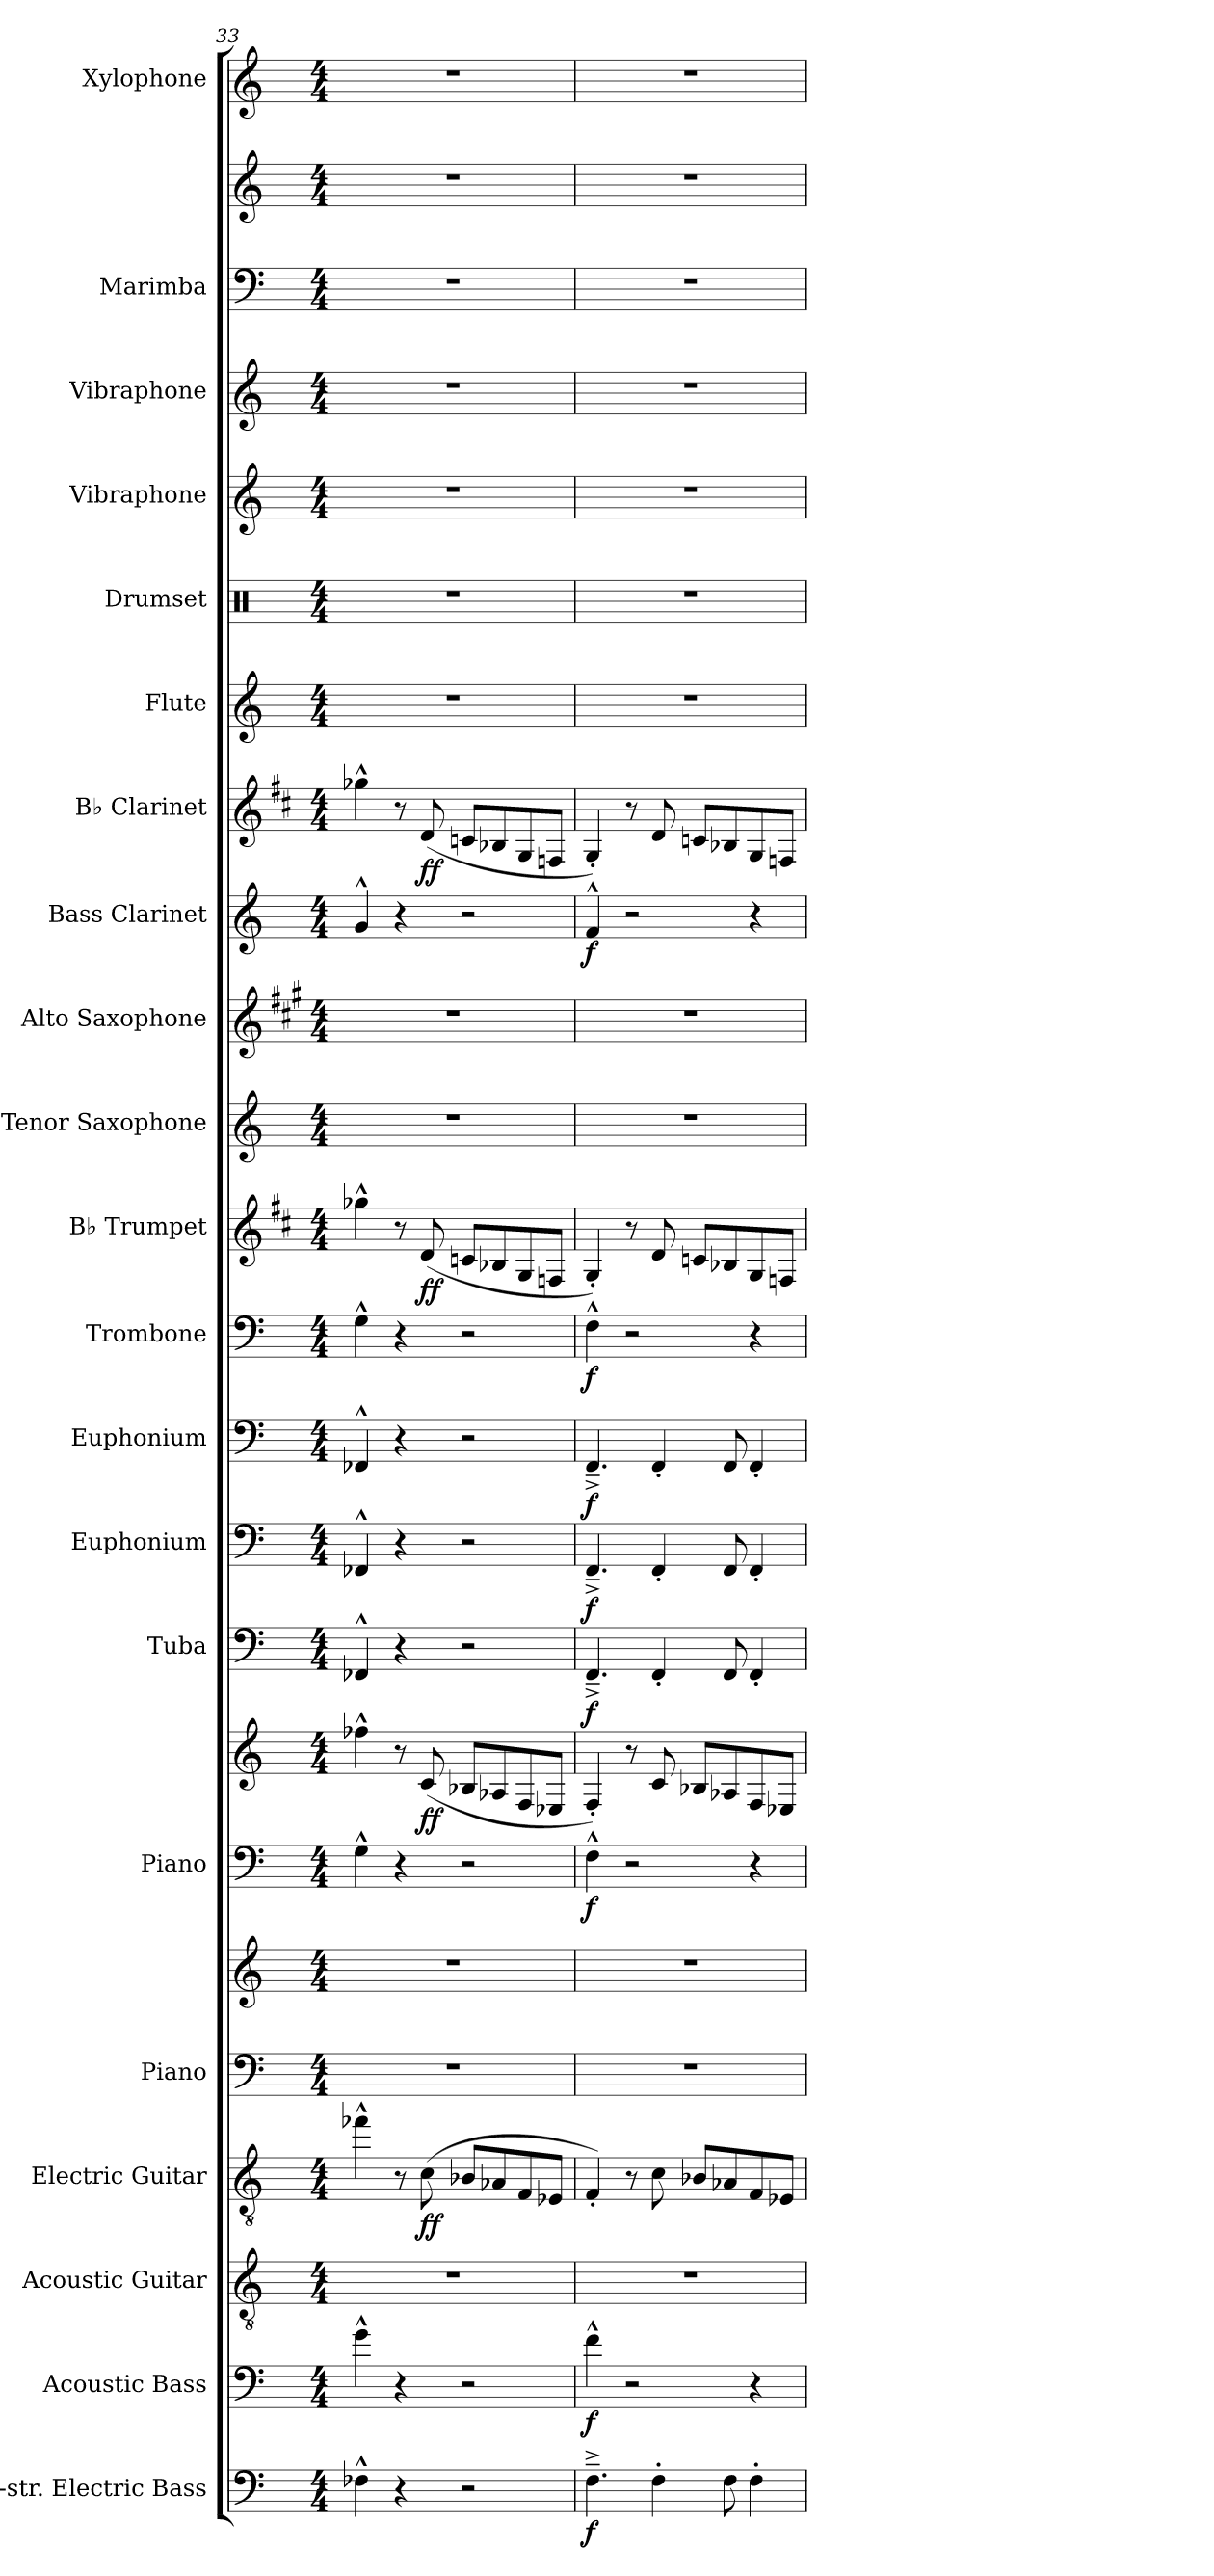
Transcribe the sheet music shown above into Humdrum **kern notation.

**kern	**dynam	**kern	**dynam	**kern	**kern	**dynam	**kern	**kern	**kern	**kern	**dynam	**kern	**dynam	**kern	**dynam	**kern	**dynam	**kern	**dynam	**kern	**dynam	**kern	**kern	**kern	**dynam	**kern	**dynam	**kern	**kern	**kern	**kern	**kern	**kern	**kern
*part21	*part21	*part20	*part20	*part19	*part18	*part18	*part17	*part17	*part16	*part16	*part16	*part15	*part15	*part14	*part14	*part13	*part13	*part12	*part12	*part11	*part11	*part10	*part9	*part8	*part8	*part7	*part7	*part6	*part5	*part4	*part3	*part2	*part2	*part1
*staff24	*staff24	*staff23	*staff23	*staff22	*staff21	*staff21	*staff20	*staff19	*staff18	*staff17	*staff17/18	*staff16	*staff16	*staff15	*staff15	*staff14	*staff14	*staff13	*staff13	*staff12	*staff12	*staff11	*staff10	*staff9	*staff9	*staff8	*staff8	*staff7	*staff6	*staff5	*staff4	*staff3	*staff2	*staff1
*I"5-str. Electric Bass	*	*I"Acoustic Bass	*	*I"Acoustic Guitar	*I"Electric Guitar	*	*I"Piano	*	*I"Piano	*	*	*I"Tuba	*	*I"Euphonium	*	*I"Euphonium	*	*I"Trombone	*	*I"B♭ Trumpet	*	*I"Tenor Saxophone	*I"Alto Saxophone	*I"Bass Clarinet	*	*I"B♭ Clarinet	*	*I"Flute	*I"Drumset	*I"Vibraphone	*I"Vibraphone	*I"Marimba	*	*I"Xylophone
*I'El. B.	*	*I'Bass	*	*I'Guit.	*I'El. Guit.	*	*I'Pno.	*	*I'Pno.	*	*	*I'Tba.	*	*I'Euph.	*	*I'Euph.	*	*I'Tbn.	*	*I'B♭ Tpt.	*	*I'T. Sax.	*I'A. Sax.	*I'B. Cl.	*	*I'B♭ Cl.	*	*I'Fl.	*I'Drs.	*I'Vib.	*I'Vib.	*I'Mrm.	*	*I'Xyl.
*clefF4	*	*clefF4	*	*clefGv2	*clefGv2	*	*clefF4	*clefG2	*clefF4	*clefG2	*	*clefF4	*	*clefF4	*	*clefF4	*	*clefF4	*	*clefG2	*	*clefG2	*clefG2	*clefG2	*	*clefG2	*	*clefG2	*clefX	*clefG2	*clefG2	*clefF4	*clefG2	*clefG2
*ITrd7c12	*	*ITrd7c12	*	*	*	*	*	*	*	*	*	*	*	*	*	*	*	*	*	*ITrd1c2	*	*ITrd8c14	*ITrd5c9	*ITrd8c14	*	*ITrd1c2	*	*	*	*	*	*	*	*ITrd-7c-12
*k[]	*	*k[]	*	*k[]	*k[]	*	*k[]	*k[]	*k[]	*k[]	*	*k[]	*	*k[]	*	*k[]	*	*k[]	*	*k[]	*	*k[]	*k[]	*k[]	*	*k[]	*	*k[]	*k[]	*k[]	*k[]	*k[]	*k[]	*k[]
*M4/4	*	*M4/4	*	*M4/4	*M4/4	*	*M4/4	*M4/4	*M4/4	*M4/4	*	*M4/4	*	*M4/4	*	*M4/4	*	*M4/4	*	*M4/4	*	*M4/4	*M4/4	*M4/4	*	*M4/4	*	*M4/4	*M4/4	*M4/4	*M4/4	*M4/4	*M4/4	*M4/4
=33	=33	=33	=33	=33	=33	=33	=33	=33	=33	=33	=33	=33	=33	=33	=33	=33	=33	=33	=33	=33	=33	=33	=33	=33	=33	=33	=33	=33	=33	=33	=33	=33	=33	=33
4FF-X^^\	.	4G^^\	.	1r	4ff-X^^\	.	1r	1r	4G^^\	4ff-X^^\	.	4FF-X^^/	.	4FF-X^^/	.	4FF-X^^/	.	4G^^\	.	4ff-X^^\	.	1r	1r	4G^^/	.	4ff-X^^\	.	1r	1r	1r	1r	1r	1r	1r
4r	.	4r	.	.	8r	.	.	.	4r	8r	.	4r	.	4r	.	4r	.	4r	.	8r	.	.	.	4r	.	8r	.	.	.	.	.	.	.	.
!	!	!	!	!	!	!LO:DY:b	!	!	!	!	!LO:DY:b	!	!	!	!	!	!	!	!	!	!LO:DY:b	!	!	!	!	!	!LO:DY:b	!	!	!	!	!	!	!
.	.	.	.	.	(8c\	ff	.	.	.	(8c/	ff	.	.	.	.	.	.	.	.	(8c/	ff	.	.	.	.	(8c/	ff	.	.	.	.	.	.	.
2r	.	2r	.	.	8B-X/L	.	.	.	2r	8B-X/L	.	2r	.	2r	.	2r	.	2r	.	8B-X/L	.	.	.	2r	.	8B-X/L	.	.	.	.	.	.	.	.
.	.	.	.	.	8A-X/	.	.	.	.	8A-X/	.	.	.	.	.	.	.	.	.	8A-X/	.	.	.	.	.	8A-X/	.	.	.	.	.	.	.	.
.	.	.	.	.	8F/	.	.	.	.	8F/	.	.	.	.	.	.	.	.	.	8F/	.	.	.	.	.	8F/	.	.	.	.	.	.	.	.
.	.	.	.	.	8E-X/J	.	.	.	.	8E-X/J	.	.	.	.	.	.	.	.	.	8E-X/J	.	.	.	.	.	8E-X/J	.	.	.	.	.	.	.	.
=34	=34	=34	=34	=34	=34	=34	=34	=34	=34	=34	=34	=34	=34	=34	=34	=34	=34	=34	=34	=34	=34	=34	=34	=34	=34	=34	=34	=34	=34	=34	=34	=34	=34	=34
!	!LO:DY:b	!	!LO:DY:b	!	!	!	!	!	!	!	!LO:DY:b=2	!	!LO:DY:b	!	!LO:DY:b	!	!LO:DY:b	!	!LO:DY:b	!	!	!	!	!	!LO:DY:b	!	!	!	!	!	!	!	!	!
4.FF~^\	f	4F^^\	f	1r	4F'/)	.	1r	1r	4F^^\	4F'/)	f	4.FF~^/	f	4.FF~^/	f	4.FF~^/	f	4F^^\	f	4F'/)	.	1r	1r	4F^^/	f	4F'/)	.	1r	1r	1r	1r	1r	1r	1r
.	.	2r	.	.	8r	.	.	.	2r	8r	.	.	.	.	.	.	.	2r	.	8r	.	.	.	2r	.	8r	.	.	.	.	.	.	.	.
4FF'\	.	.	.	.	8c\	.	.	.	.	8c/	.	4FF'/	.	4FF'/	.	4FF'/	.	.	.	8c/	.	.	.	.	.	8c/	.	.	.	.	.	.	.	.
.	.	.	.	.	8B-X/L	.	.	.	.	8B-X/L	.	.	.	.	.	.	.	.	.	8B-X/L	.	.	.	.	.	8B-X/L	.	.	.	.	.	.	.	.
8FF\	.	.	.	.	8A-X/	.	.	.	.	8A-X/	.	8FF/	.	8FF/	.	8FF/	.	.	.	8A-X/	.	.	.	.	.	8A-X/	.	.	.	.	.	.	.	.
4FF'\	.	4r	.	.	8F/	.	.	.	4r	8F/	.	4FF'/	.	4FF'/	.	4FF'/	.	4r	.	8F/	.	.	.	4r	.	8F/	.	.	.	.	.	.	.	.
.	.	.	.	.	8E-X/J	.	.	.	.	8E-X/J	.	.	.	.	.	.	.	.	.	8E-X/J	.	.	.	.	.	8E-X/J	.	.	.	.	.	.	.	.
=	=	=	=	=	=	=	=	=	=	=	=	=	=	=	=	=	=	=	=	=	=	=	=	=	=	=	=	=	=	=	=	=	=	=
*-	*-	*-	*-	*-	*-	*-	*-	*-	*-	*-	*-	*-	*-	*-	*-	*-	*-	*-	*-	*-	*-	*-	*-	*-	*-	*-	*-	*-	*-	*-	*-	*-	*-	*-
